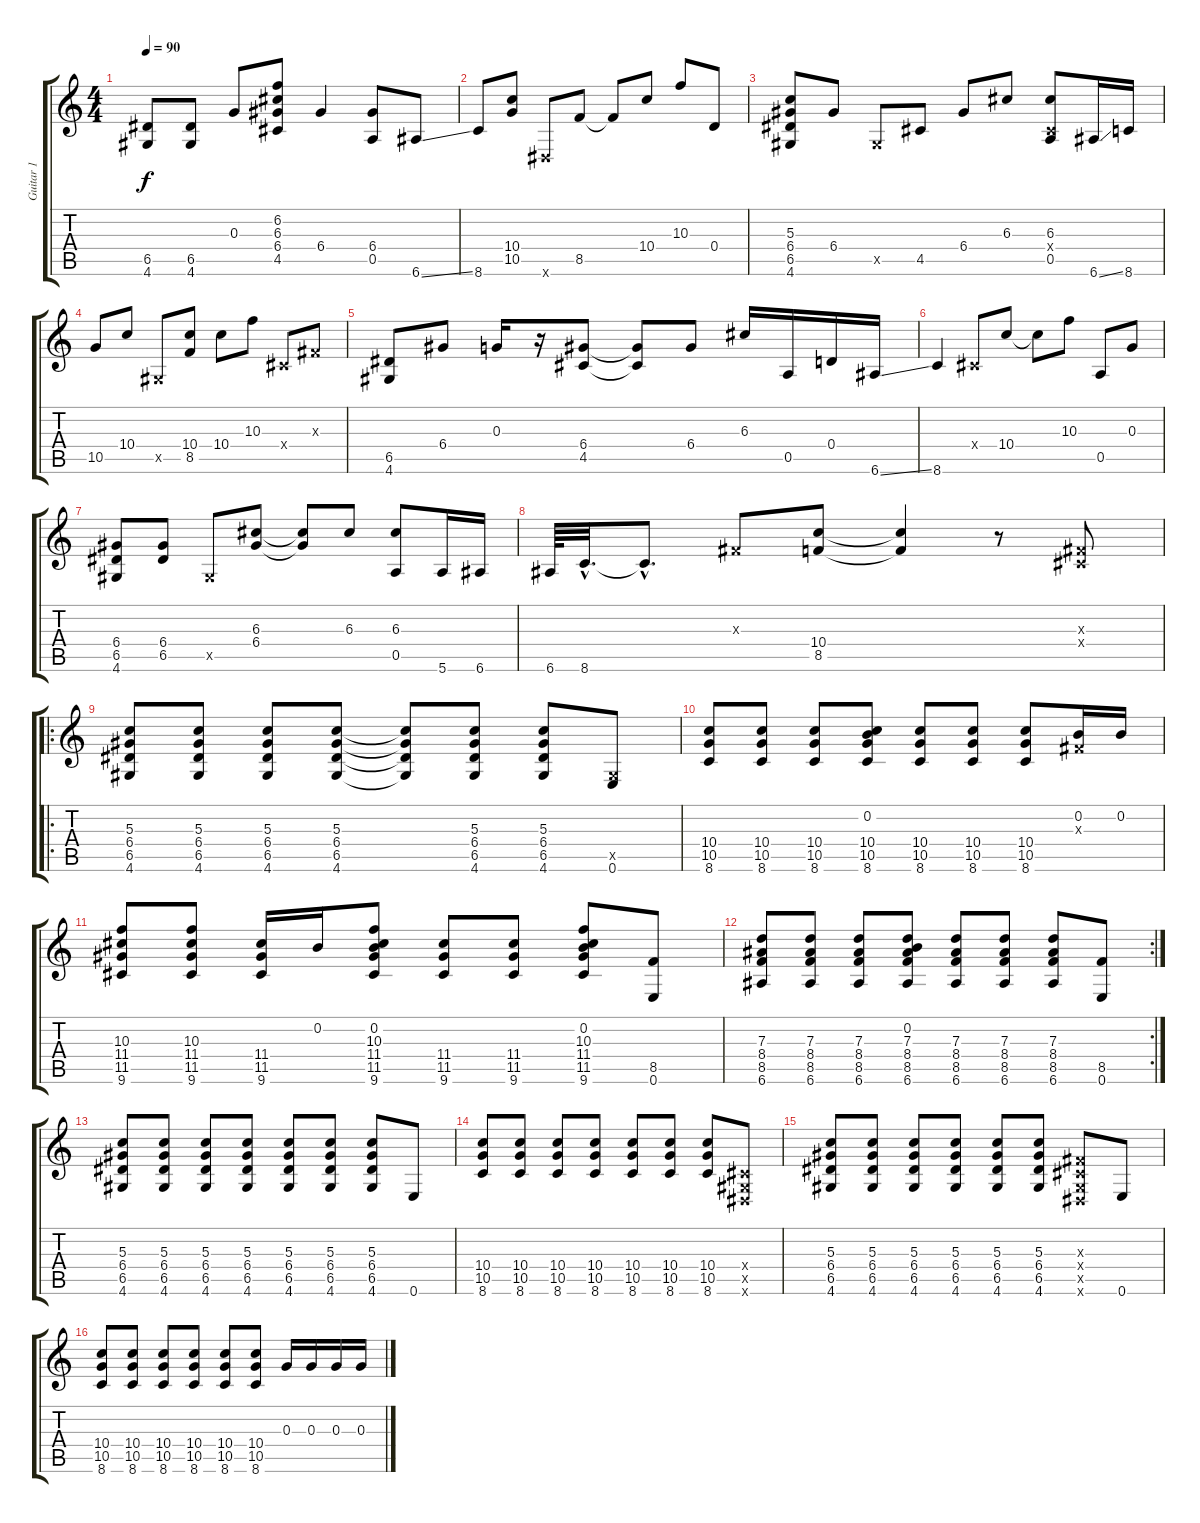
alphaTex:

\track ("Guitar 1" "Guitar 1") {instrument overdrivenguitar}
\staff {score tabs}
\tuning (E4 B3 G3 D3 A2 E2) {hide}
\ts (4 4)
\tempo 90
\clef g2
\ks c
(6.5 4.6).8{dy f} (6.5 4.6).8 0.3.8 (6.2 6.3 6.4 4.5).8 6.4.4 (6.4 0.5).8 6.6{ss}.8 |
8.6.8 (10.4 10.5).8 -1.6{x}.8 8.5.8 8.5{t}.8 10.4.8 10.3.8 0.4.8 |
(5.3 6.4 6.5 4.6).8 6.4.8 -1.5{x}.8 4.5.8 6.4.8 6.3.8 (6.3 -1.4{x} 0.5).8 6.6{ss}.16 8.6.16 |
10.5.8 10.4.8 -1.5{x}.8 (10.4 8.5).8 10.4.8 10.3.8 -1.4{x}.8 -1.3{x}.8 |
(6.5 4.6).8 6.4.8 0.3.16 r.16 (6.4 4.5).8 (6.4{t} 4.5{t}).8 6.4.8 6.3.16 0.5.16 0.4.16 6.6{ss}.16 |
8.6.4 -1.4{x}.8 10.4.8 10.4{t}.8 10.3.8 0.5.8 0.3.8 |
(6.4 6.5 4.6).8 (6.4 6.5).8 -1.5{x}.8 (6.3 6.4).8 (6.3{t} 6.4{t}).8 6.3.8 (6.3 0.5).8 5.6.16 6.6.16 |
6.6.64 8.6{hac}.32{d} 8.6{hac t}.8{d} -1.3{x}.8 (10.4 8.5).8 (10.4{t} 8.5{t}).4 r.8 (-1.3{x} -1.4{x}).8 |
\ro
(5.3 6.4 6.5 4.6).8 (5.3 6.4 6.5 4.6).8 (5.3 6.4 6.5 4.6).8 (5.3 6.4 6.5 4.6).8 (5.3{t} 6.4{t} 6.5{t} 4.6{t}).8 (5.3 6.4 6.5 4.6).8 (5.3 6.4 6.5 4.6).8 (-1.5{x} 0.6).8 |
(10.4 10.5 8.6).8 (10.4 10.5 8.6).8 (10.4 10.5 8.6).8 (0.2 10.4 10.5 8.6).8 (10.4 10.5 8.6).8 (10.4 10.5 8.6).8 (10.4 10.5 8.6).8 (0.2 -1.3{x}).16 0.2.16 |
(10.3 11.4 11.5 9.6).8 (10.3 11.4 11.5 9.6).8 (11.4 11.5 9.6).16 0.2.16 (0.2 10.3 11.4 11.5 9.6).8 (11.4 11.5 9.6).8 (11.4 11.5 9.6).8 (0.2 10.3 11.4 11.5 9.6).8 (8.5 0.6).8 |
\rc 2
(7.3 8.4 8.5 6.6).8 (7.3 8.4 8.5 6.6).8 (7.3 8.4 8.5 6.6).8 (0.2 7.3 8.4 8.5 6.6).8 (7.3 8.4 8.5 6.6).8 (7.3 8.4 8.5 6.6).8 (7.3 8.4 8.5 6.6).8 (8.5 0.6).8 |
(5.3 6.4 6.5 4.6).8 (5.3 6.4 6.5 4.6).8 (5.3 6.4 6.5 4.6).8 (5.3 6.4 6.5 4.6).8 (5.3 6.4 6.5 4.6).8 (5.3 6.4 6.5 4.6).8 (5.3 6.4 6.5 4.6).8 0.6.8 |
(10.4 10.5 8.6).8 (10.4 10.5 8.6).8 (10.4 10.5 8.6).8 (10.4 10.5 8.6).8 (10.4 10.5 8.6).8 (10.4 10.5 8.6).8 (10.4 10.5 8.6).8 (-1.4{x} -1.5{x} -1.6{x}).8 |
(5.3 6.4 6.5 4.6).8 (5.3 6.4 6.5 4.6).8 (5.3 6.4 6.5 4.6).8 (5.3 6.4 6.5 4.6).8 (5.3 6.4 6.5 4.6).8 (5.3 6.4 6.5 4.6).8 (-1.3{x} -1.4{x} -1.5{x} -1.6{x}).8 0.6.8 |
(10.4 10.5 8.6).8 (10.4 10.5 8.6).8 (10.4 10.5 8.6).8 (10.4 10.5 8.6).8 (10.4 10.5 8.6).8 (10.4 10.5 8.6).8 0.3.16 0.3.16 0.3.16 0.3.16
